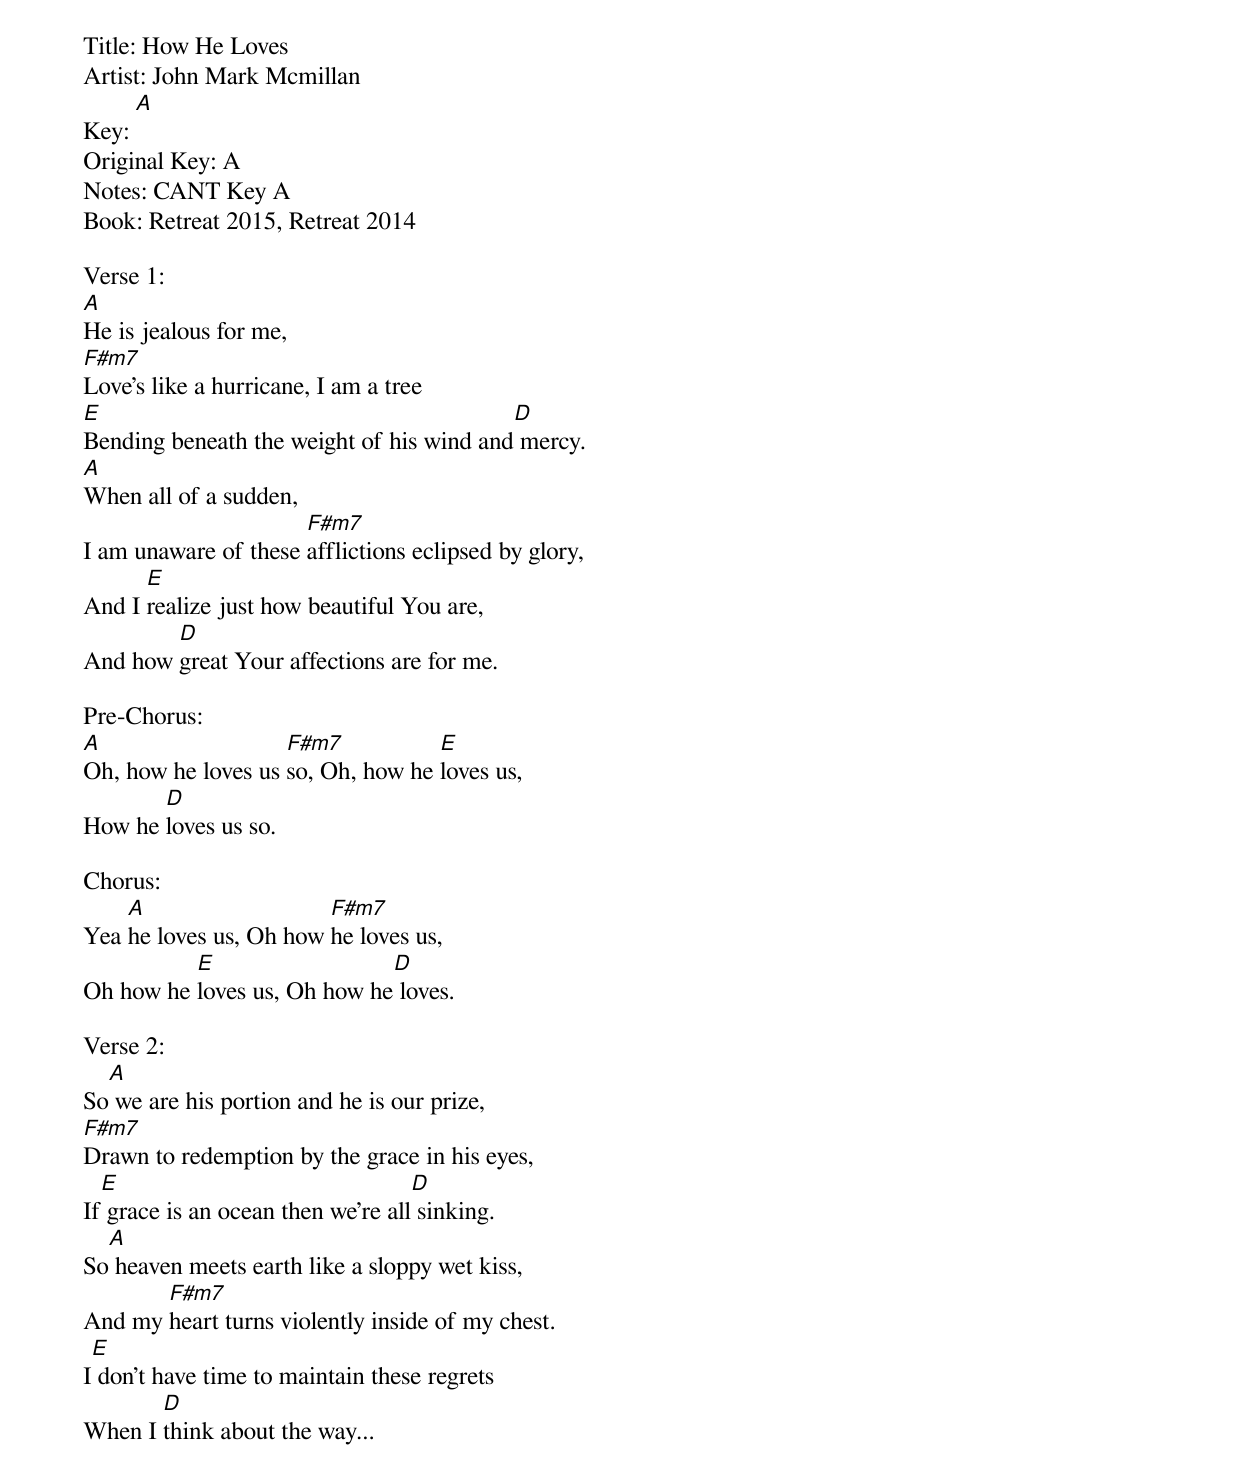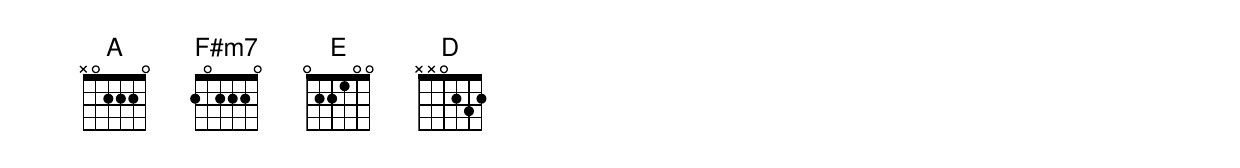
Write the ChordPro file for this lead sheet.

Title: How He Loves
Artist: John Mark Mcmillan
Key: [A]
Original Key: A
Notes: CANT Key A
Book: Retreat 2015, Retreat 2014

Verse 1:
[A]He is jealous for me,
[F#m7]Love's like a hurricane, I am a tree
[E]Bending beneath the weight of his wind and[D] mercy.
[A]When all of a sudden,
I am unaware of these [F#m7]afflictions eclipsed by glory,
And I [E]realize just how beautiful You are,
And how [D]great Your affections are for me.

Pre-Chorus:
[A]Oh, how he loves us [F#m7]so, Oh, how he [E]loves us,
How he [D]loves us so.

Chorus:
Yea [A]he loves us, Oh how [F#m7]he loves us,
Oh how he [E]loves us, Oh how he[D] loves.

Verse 2:
So[A] we are his portion and he is our prize,
[F#m7]Drawn to redemption by the grace in his eyes,
If[E] grace is an ocean then we're all[D] sinking.
So[A] heaven meets earth like a sloppy wet kiss,
And my [F#m7]heart turns violently inside of my chest.
I[E] don't have time to maintain these regrets
When I [D]think about the way...
